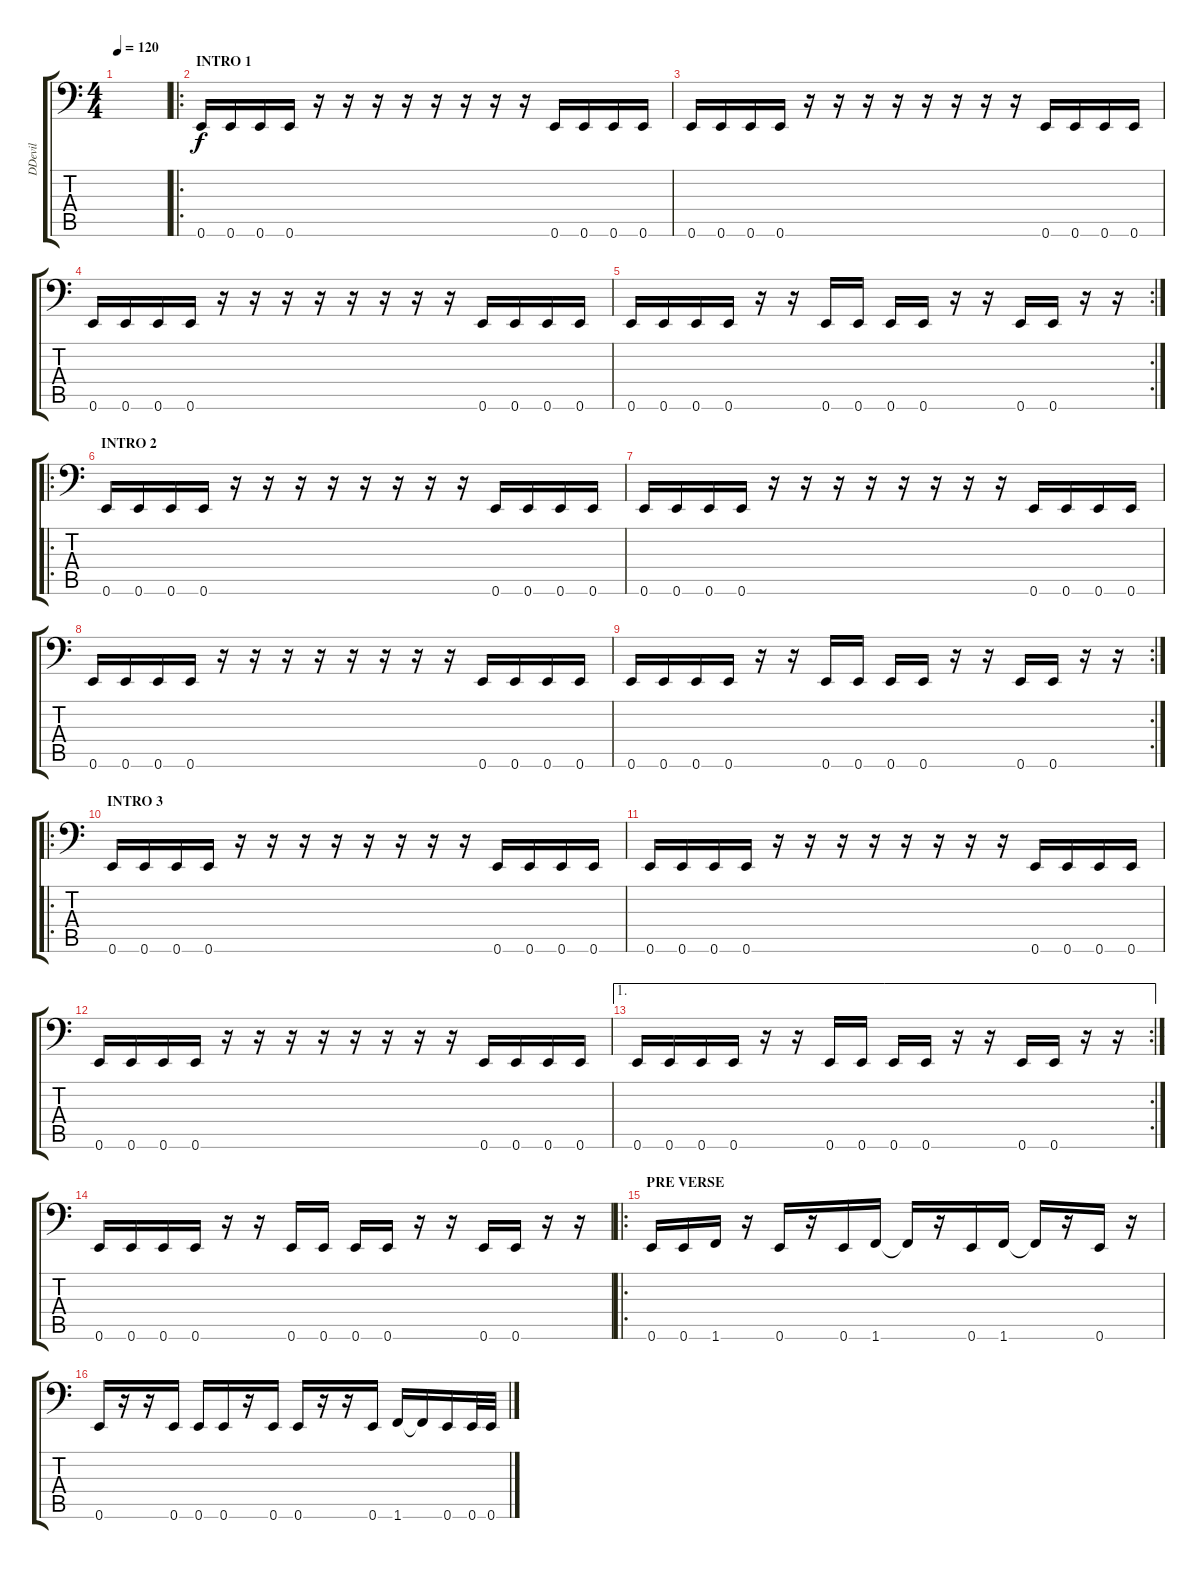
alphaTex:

\track ("DDevil" "DDevil") {instrument electricbassfinger}
\staff {score tabs}
\tuning (E3 B2 G2 D2 A1 E1) {hide}
\ts (4 4)
\tempo 120
\clef f4
\ks c
|
\ro
\section ("" "INTRO 1")
0.6.16 0.6.16 0.6.16 0.6.16 r.16 r.16 r.16 r.16 r.16 r.16 r.16 r.16 0.6.16 0.6.16 0.6.16 0.6.16 |
0.6.16 0.6.16 0.6.16 0.6.16 r.16 r.16 r.16 r.16 r.16 r.16 r.16 r.16 0.6.16 0.6.16 0.6.16 0.6.16 |
0.6.16 0.6.16 0.6.16 0.6.16 r.16 r.16 r.16 r.16 r.16 r.16 r.16 r.16 0.6.16 0.6.16 0.6.16 0.6.16 |
\rc 2
0.6.16 0.6.16 0.6.16 0.6.16 r.16 r.16 0.6.16 0.6.16 0.6.16 0.6.16 r.16 r.16 0.6.16 0.6.16 r.16 r.16 |
\ro
\section ("" "INTRO 2")
0.6.16 0.6.16 0.6.16 0.6.16 r.16 r.16 r.16 r.16 r.16 r.16 r.16 r.16 0.6.16 0.6.16 0.6.16 0.6.16 |
0.6.16 0.6.16 0.6.16 0.6.16 r.16 r.16 r.16 r.16 r.16 r.16 r.16 r.16 0.6.16 0.6.16 0.6.16 0.6.16 |
0.6.16 0.6.16 0.6.16 0.6.16 r.16 r.16 r.16 r.16 r.16 r.16 r.16 r.16 0.6.16 0.6.16 0.6.16 0.6.16 |
\rc 2
0.6.16 0.6.16 0.6.16 0.6.16 r.16 r.16 0.6.16 0.6.16 0.6.16 0.6.16 r.16 r.16 0.6.16 0.6.16 r.16 r.16 |
\ro
\section ("" "INTRO 3")
0.6.16 0.6.16 0.6.16 0.6.16 r.16 r.16 r.16 r.16 r.16 r.16 r.16 r.16 0.6.16 0.6.16 0.6.16 0.6.16 |
0.6.16 0.6.16 0.6.16 0.6.16 r.16 r.16 r.16 r.16 r.16 r.16 r.16 r.16 0.6.16 0.6.16 0.6.16 0.6.16 |
0.6.16 0.6.16 0.6.16 0.6.16 r.16 r.16 r.16 r.16 r.16 r.16 r.16 r.16 0.6.16 0.6.16 0.6.16 0.6.16 |
\ae 1
\rc 2
0.6.16 0.6.16 0.6.16 0.6.16 r.16 r.16 0.6.16 0.6.16 0.6.16 0.6.16 r.16 r.16 0.6.16 0.6.16 r.16 r.16 |
0.6.16 0.6.16 0.6.16 0.6.16 r.16 r.16 0.6.16 0.6.16 0.6.16 0.6.16 r.16 r.16 0.6.16 0.6.16 r.16 r.16 |
\ro
\section ("" "PRE VERSE")
0.6.16 0.6.16 1.6.16 r.16 0.6.16 r.16 0.6.16 1.6.16 1.6{t}.16 r.16 0.6.16 1.6.16 1.6{t}.16 r.16 0.6.16 r.16 |
0.6.16 r.16 r.16 0.6.16 0.6.16 0.6.16 r.16 0.6.16 0.6.16 r.16 r.16 0.6.16 1.6.16 1.6{t}.16 0.6.16 0.6.32 0.6.32
